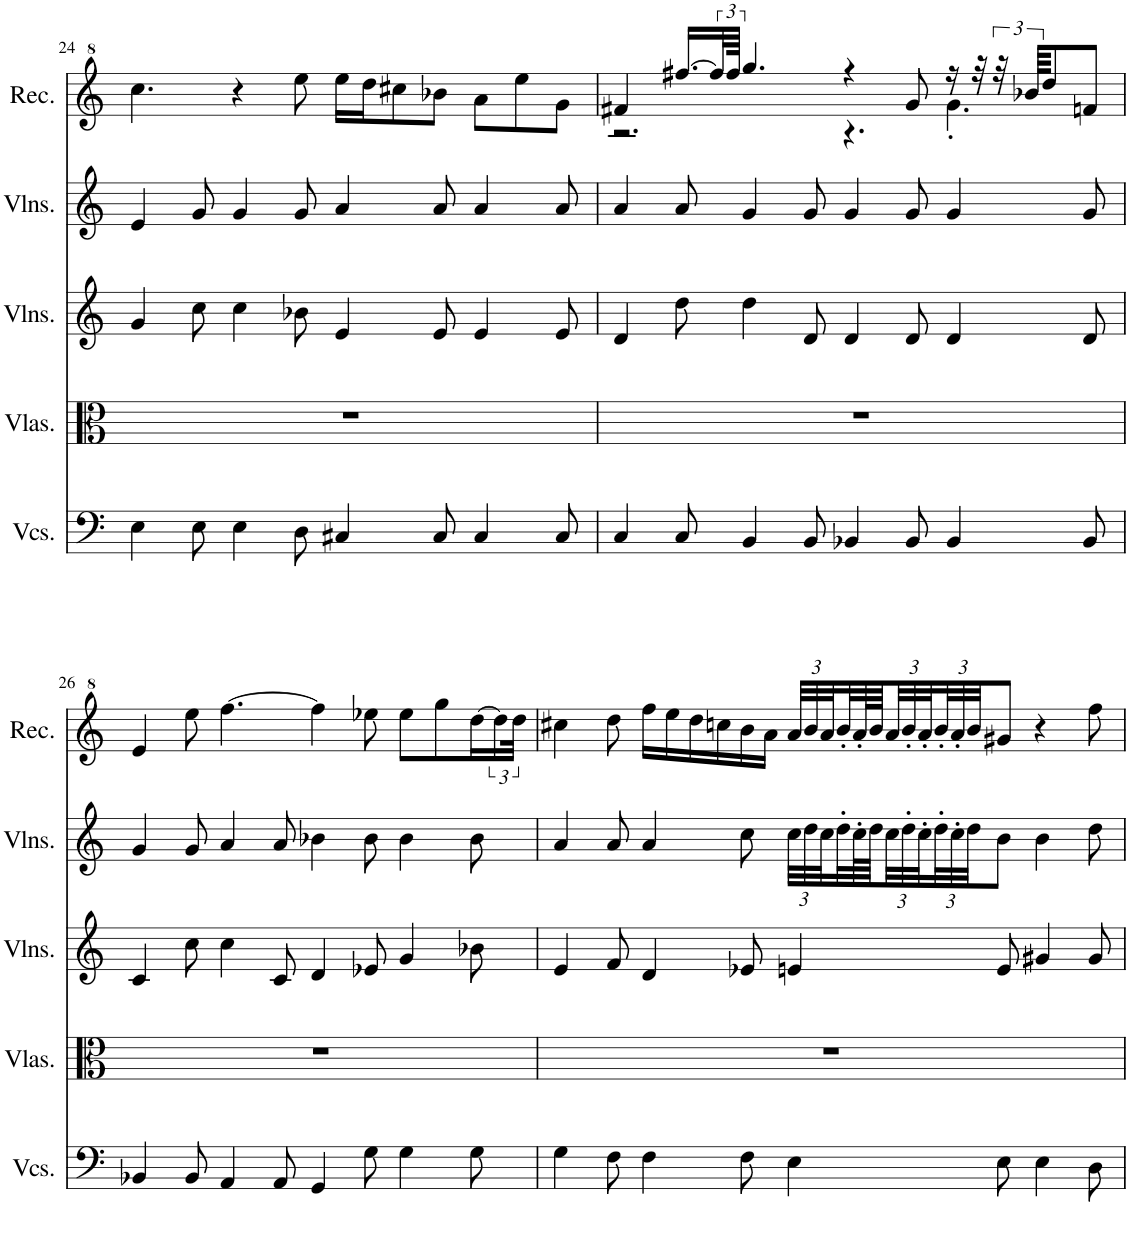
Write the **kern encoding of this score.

**kern	**kern	**kern	**kern	**kern
*part5	*part4	*part3	*part2	*part1
*staff5	*staff4	*staff3	*staff2	*staff1
*I"Violoncellos, Basso Continuo	*I"Violas, Viola	*I"Violins, Violino II	*I"Violins, Violino I	*I"Recorder, Flauto Soprano
*I'Vcs.	*I'Vlas.	*I'Vlns.	*I'Vlns.	*I'Rec.
!!LO:PB:g=z
*clefF4	*clefC3	*clefG2	*clefG2	*clefG^2
*k[]	*k[]	*k[]	*k[]	*k[]
*M12/8	*M12/8	*M12/8	*M12/8	*M12/8
=24	=24	=24	=24	=24
4E\	1.r	4g/	4e/	4.ccc\
8E\	.	8cc\	8g/	.
4E\	.	4cc\	4g/	4r
8D\	.	8b-X\	8g/	8eee\
4C#X/	.	4e/	4a/	16eee\LL
.	.	.	.	16ddd\J
.	.	.	.	8ccc#X\
8C#/	.	8e/	8a/	8bb-X\J
4C#/	.	4e/	4a/	8aa\L
.	.	.	.	8eee\
8C#/	.	8e/	8a/	8gg\J
=25	=25	=25	=25	=25
*	*	*	*	*^
4C/	1.r	4d/	4a/	4ff#X/	2.r
8C/	.	8dd\	8a/	[16.fff#X/LL	.
.	.	.	.	48fff#/L]	.
.	.	.	.	96fff#/JJJk	.
4BB/	.	4dd\	4g/	4.ggg/	.
8BB/	.	8d/	8g/	.	.
4BB-X/	.	4d/	4g/	4r	4.r
8BB-/	.	8d/	8g/	8gg/	.
4BB-/	.	4d/	4g/	16r	4.gg'\
.	.	.	.	32r	.
.	.	.	.	48r	.
.	.	.	.	96bb-X/KKKL	.
.	.	.	.	8ddd/	.
8BB-/	.	8d/	8g/	8ffn/J	.
*	*	*	*	*v	*v
!!LO:LB:g=z
=26	=26	=26	=26	=26
4BB-X/	1.r	4c/	4g/	4ee/
8BB-/	.	8cc\	8g/	8eee\
4AA/	.	4cc\	4a/	[4.fff\
8AA/	.	8c/	8a/	.
4GG/	.	4d/	4b-X\	4fff\]
8G\	.	8e-X/	8b-\	8eee-X\
4G\	.	4g/	4b-\	8eee-\L
.	.	.	.	8ggg\
8G\	.	8b-X\	8b-\	[16ddd\L
.	.	.	.	24ddd\]
.	.	.	.	48ddd\JJk
=27	=27	=27	=27	=27
4G\	1.r	4e/	4a/	4ccc#X\
8F\	.	8f/	8a/	8ddd\
4F\	.	4d/	4a/	16fff\LL
.	.	.	.	16eee\
.	.	.	.	16ddd\
.	.	.	.	16cccn\
8F\	.	8e-X/	8cc\	16bb\
.	.	.	.	16aa\JJ
*	*	*	*Xbrackettup	*Xbrackettup
4E\	.	4en/	48cc\LLL	48aa/LLL
.	.	.	48dd\	48bb/
.	.	.	48cc\	48aa/
.	.	.	32dd'\	32bb'/
.	.	.	64cc'\L	64aa'/L
.	.	.	64dd\J	64bb/J
.	.	.	48cc\	48aa/
.	.	.	48dd'\	48bb'/
.	.	.	48cc'\	48aa'/
.	.	.	48dd'\	48bb'/
.	.	.	48cc'\	48aa'/
.	.	.	48dd\JJ	48bb/JJ
8E\	.	8e/	8b\J	8gg#X/J
4E\	.	4g#X/	4b\	4r
8D\	.	8g#/	8dd\	8fff\
=	=	=	=	=
*-	*-	*-	*-	*-
